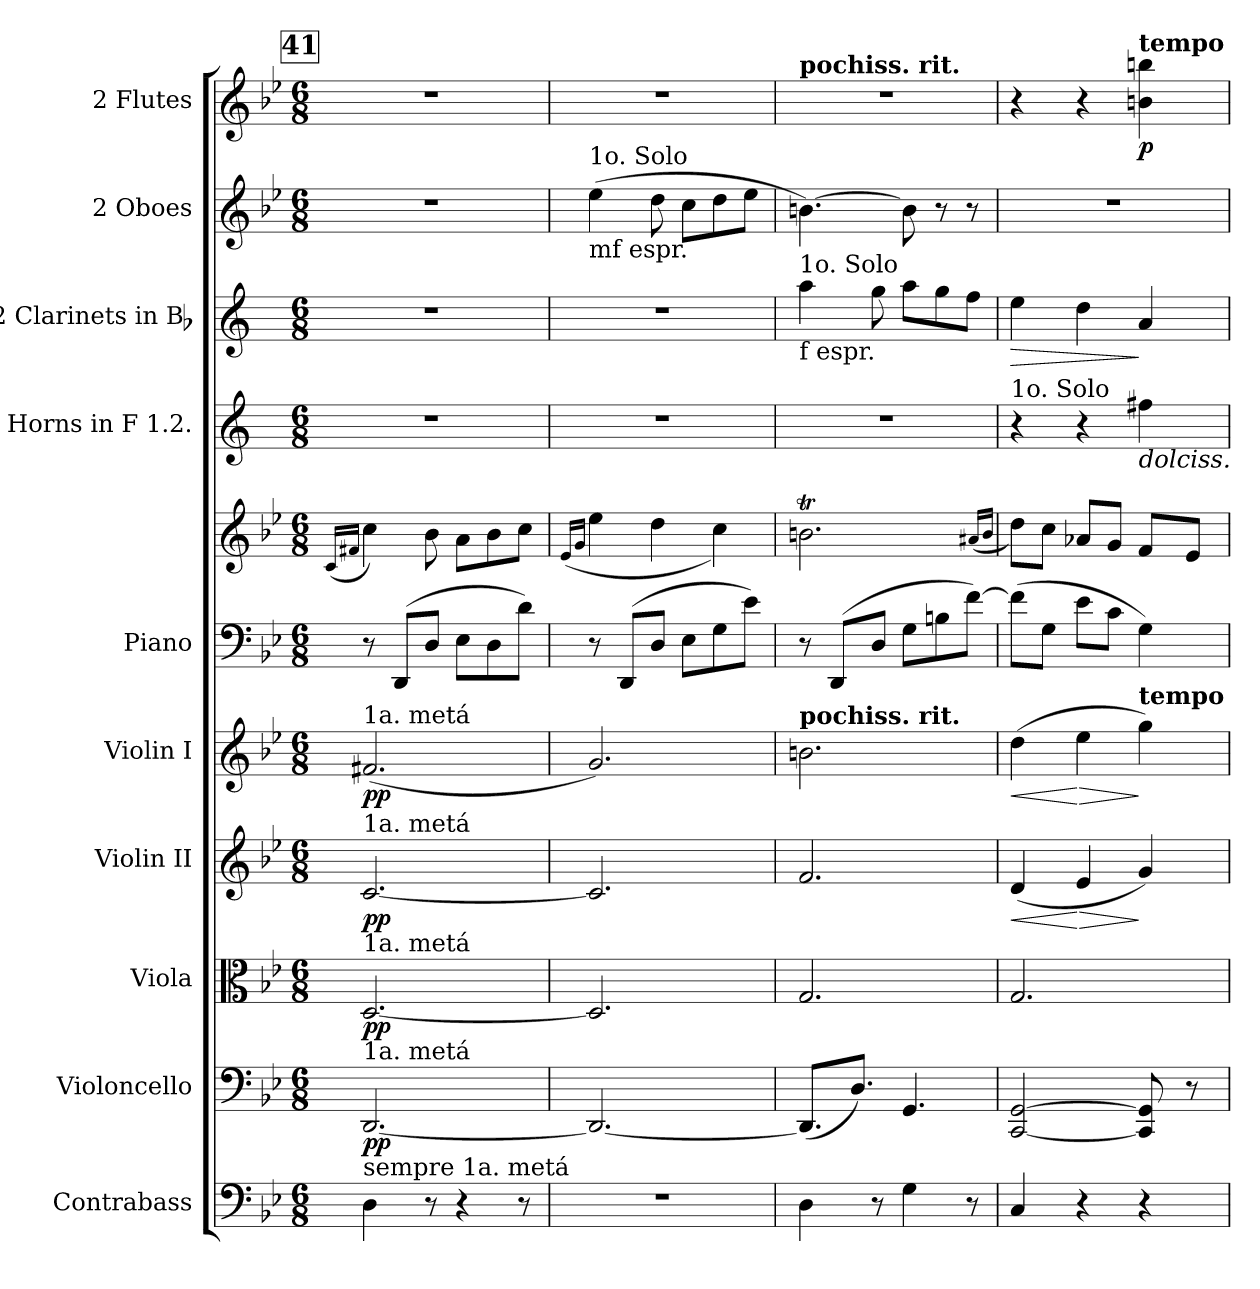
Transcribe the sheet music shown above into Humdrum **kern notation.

**kern	**kern	**dynam	**kern	**dynam	**kern	**dynam	**kern	**dynam	**kern	**kern	**kern	**kern	**dynam	**kern	**kern	**dynam
*part10	*part9	*part9	*part8	*part8	*part7	*part7	*part6	*part6	*part5	*part5	*part4	*part3	*part3	*part2	*part1	*part1
*staff11	*staff10	*staff10	*staff9	*staff9	*staff8	*staff8	*staff7	*staff7	*staff6	*staff5	*staff4	*staff3	*staff3	*staff2	*staff1	*staff1
*I"Contrabass	*I"Violoncello	*	*I"Viola	*	*I"Violin II	*	*I"Violin I	*	*I"Piano	*	*I"Horns in F 1.2.	*I"2 Clarinets in Bb	*	*I"2 Oboes	*I"2 Flutes	*
*I'Cb.	*I'Vc.	*	*I'Vla.	*	*I'Vln. II	*	*I'Vln. I	*	*I'Pno.	*	*I'1.2.Hn.	*I'1.2.Cl.	*	*I'1.2.Ob.	*I'1.2.Fl.	*
*clefF4	*clefF4	*	*clefC3	*	*clefG2	*	*clefG2	*	*clefF4	*clefG2	*clefG2	*clefG2	*	*clefG2	*clefG2	*
*ITrd7c12	*	*	*	*	*	*	*	*	*	*	*ITrd4c7	*ITrd1c2	*	*	*	*
*k[b-e-]	*k[b-e-]	*	*k[b-e-]	*	*k[b-e-]	*	*k[b-e-]	*	*k[b-e-]	*k[b-e-]	*k[b-]	*k[b-e-]	*	*k[b-e-]	*k[b-e-]	*
*B-:	*B-:	*	*B-:	*	*B-:	*	*B-:	*	*B-:	*B-:	*F:	*B-:	*	*B-:	*B-:	*
*M6/8	*M6/8	*	*M6/8	*	*M6/8	*	*M6/8	*	*M6/8	*M6/8	*M6/8	*M6/8	*	*M6/8	*M6/8	*
!!LO:REH:place=s1:t=41
=5	=5	=5	=5	=5	=5	=5	=5	=5	=5	=5	=5	=5	=5	=5	=5	=5
.	.	.	.	.	.	.	.	.	.	(16qqc/LL	.	.	.	.	.	.
.	.	.	.	.	.	.	.	.	.	16qqf#X/JJ	.	.	.	.	.	.
!	!	!	!	!	!	!	!LO:TX:a:t=1a. metá	!	!	!	!	!	!	!	!	!
!	!	!	!	!	!LO:TX:a:t=1a. metá	!	!	!	!	!	!	!	!	!	!	!
!	!	!	!LO:TX:a:t=1a. metá	!	!	!	!	!	!	!	!	!	!	!	!	!
!	!LO:TX:a:t=1a. metá	!	!	!	!	!	!	!	!	!	!	!	!	!	!	!
!LO:TX:a:t=sempre 1a. metá	!	!	!	!	!	!	!	!	!	!	!	!	!	!	!	!
4DD	[2.DD	pp	[2.D	pp	[2.c	pp	(2.f#X	pp	8r	4cc)	4%3r	4%3r	.	4%3r	4%3r	.
.	.	.	.	.	.	.	.	.	(8DDL	.	.	.	.	.	.	.
8r	.	.	.	.	.	.	.	.	8DJ	8b-	.	.	.	.	.	.
4r	.	.	.	.	.	.	.	.	8E-L	8aL	.	.	.	.	.	.
.	.	.	.	.	.	.	.	.	8D	8b-	.	.	.	.	.	.
8r	.	.	.	.	.	.	.	.	8dJ)	8ccJ	.	.	.	.	.	.
=6	=6	=6	=6	=6	=6	=6	=6	=6	=6	=6	=6	=6	=6	=6	=6	=6
.	.	.	.	.	.	.	.	.	.	(>16qqe-/LL	.	.	.	.	.	.
.	.	.	.	.	.	.	.	.	.	16qqg/JJ	.	.	.	.	.	.
!	!	!	!	!	!	!	!	!	!	!	!	!	!	!LO:TX:a:t=1o. Solo	!	!
!	!	!	!	!	!	!	!	!	!	!	!	!	!	!LO:TX:b:t=mf espr.	!	!
4%3r	2.DD_	.	2.D]	.	2.c]	.	2.g)	.	8r	4ee-	4%3r	4%3r	.	(4ee-	4%3r	.
.	.	.	.	.	.	.	.	.	(8DDL	.	.	.	.	.	.	.
.	.	.	.	.	.	.	.	.	8DJ	4dd	.	.	.	8dd	.	.
.	.	.	.	.	.	.	.	.	8E-L	.	.	.	.	8ccL	.	.
.	.	.	.	.	.	.	.	.	8G	4cc)	.	.	.	8dd	.	.
.	.	.	.	.	.	.	.	.	8e-J)	.	.	.	.	8ee-J	.	.
=7	=7	=7	=7	=7	=7	=7	=7	=7	=7	=7	=7	=7	=7	=7	=7	=7
!	!	!	!	!	!	!	!	!	!	!	!	!	!	!	!LO:TX:a:B:t=pochiss. rit.	!
!	!	!	!	!	!	!	!	!	!	!	!	!LO:TX:a:t=1o. Solo	!	!	!	!
!	!	!	!	!	!	!	!	!	!	!	!	!LO:TX:b:t=f espr.	!	!	!	!
!	!	!	!	!	!	!	!LO:TX:a:B:t=pochiss. rit.	!	!	!	!	!	!	!	!	!
4DD	(8.DDL]	.	2.G	.	2.f	.	2.bn	.	8r	2.bnt	4%3r	4ggi	.	[4.bn)	4%3r	.
.	.	.	.	.	.	.	.	.	(8DDL	.	.	.	.	.	.	.
.	8.DJ)	.	.	.	.	.	.	.	.	.	.	.	.	.	.	.
8r	.	.	.	.	.	.	.	.	8DJ	.	.	8ff	.	.	.	.
4GG	4.GG	.	.	.	.	.	.	.	8GL	.	.	8ggL	.	8b]	.	.
.	.	.	.	.	.	.	.	.	8Bn	.	.	8ff	.	8r	.	.
8r	.	.	.	.	.	.	.	.	[8fJ)	.	.	8ee-J	.	8r	.	.
.	.	.	.	.	.	.	.	.	.	(16qqa#X/LL	.	.	.	.	.	.
.	.	.	.	.	.	.	.	.	.	16qqb/JJ	.	.	.	.	.	.
=8	=8	=8	=8	=8	=8	=8	=8	=8	=8	=8	=8	=8	=8	=8	=8	=8
!	!	!	!	!	!	!	!	!	!	!	!LO:TX:a:t=1o. Solo	!	!	!	!	!
!	!	!	!	!	!	!LO:HP:b	!	!LO:HP:b	!	!	!	!	!LO:HP:b	!	!	!
4CC	[2CC [2GG	.	2.G	.	(4d	<	(4dd	<	(8fL]	8ddiL)	4r	4dd	>	4%3r	4r	.
.	.	.	.	.	.	.	.	.	8GJ	8ccJ	.	.	.	.	.	.
!	!	!	!	!	!	!LO:HP:n=1:b	!	!LO:HP:n=1:b	!	!	!	!	!	!	!	!
4r	.	.	.	.	4e-	[ >	4ee-	[ >	8e-L	8a-XL	4r	4cc	.	.	4r	.
.	.	.	.	.	.	.	.	.	8cJ	8gJ	.	.	.	.	.	.
!	!	!	!	!	!	!	!	!	!	!	!	!	!	!	!LO:TX:a:B:t=tempo	!
!	!	!	!	!	!	!	!	!	!	!	!LO:TX:b:i:t=dolciss.	!	!	!	!	!
!	!	!	!	!	!	!	!LO:TX:a:B:t=tempo	!	!	!	!	!	!	!	!	!
4r	8CC] 8GG]	.	.	.	4g)	]	4gg)	]	4G)	8fL	4bni	4g	]	.	4bn 4bbni	p
.	8r	.	.	.	.	.	.	.	.	8e-J	.	.	.	.	.	.
=	=	=	=	=	=	=	=	=	=	=	=	=	=	=	=	=
*-	*-	*-	*-	*-	*-	*-	*-	*-	*-	*-	*-	*-	*-	*-	*-	*-
